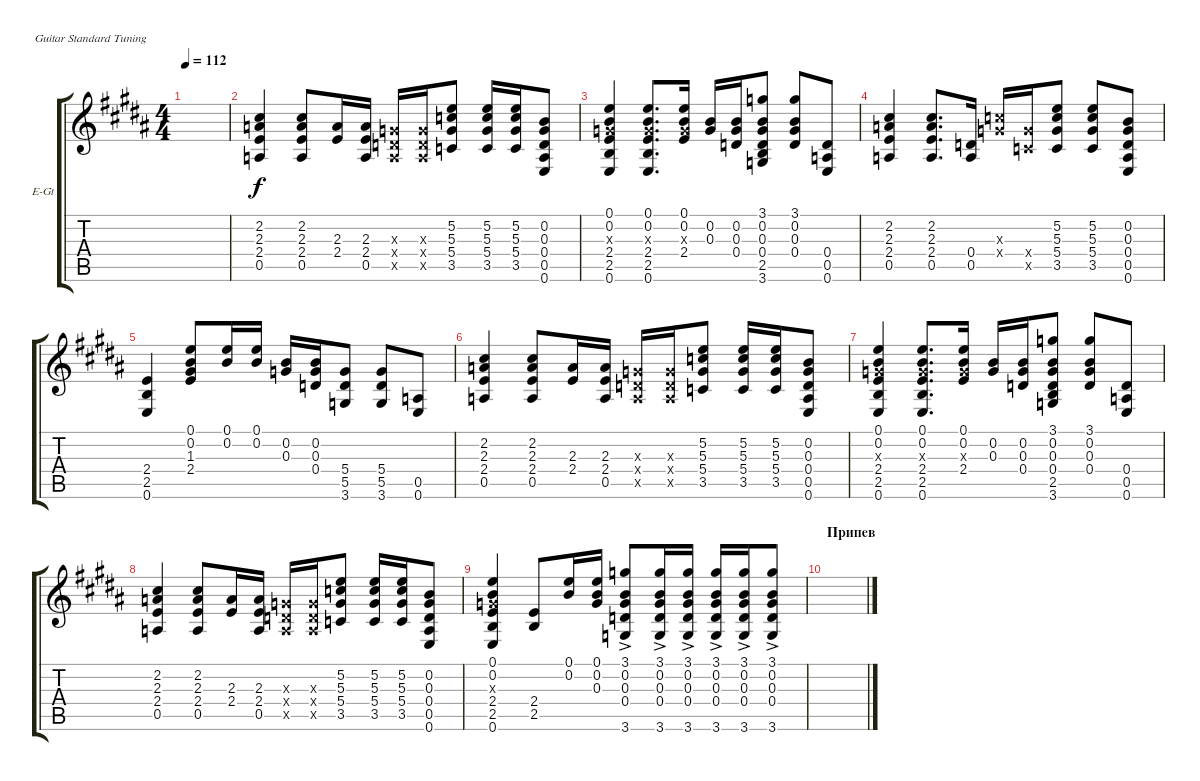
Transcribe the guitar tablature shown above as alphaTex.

\bracketExtendMode groupsimilarinstruments
\firstSystemTrackNameOrientation horizontal
\otherSystemsTrackNameOrientation horizontal
\track ("Kurt Cobain Guitar" "E-Gt") {instrument electricguitarclean}
\staff {score tabs}
\tuning (E4 B3 G3 D3 A2 E2)
\ts (4 4)
\tempo 112
\clef g2
\ks g#minor
|
(2.3 2.4 0.5 2.2).4 (2.3 2.4 0.5 2.2).8 (2.3 2.4).16 (2.3 2.4 0.5).16 (0.4{x} 0.5{x} 0.3{x}).16 (0.4{x} 0.5{x} 0.3{x}).16 (5.3 5.4 3.5 5.2).8 (5.3 5.4 3.5 5.2).16 (5.3 5.4 3.5 5.2).16 (0.3 0.4 0.5 0.6 0.2).8 |
(2.4 2.5 0.6 0.3{x} 0.2 0.1).4 (2.4 2.5 0.6 0.3{x} 0.2 0.1).8{d} (2.4 0.3{x} 0.2 0.1).16 (0.3 0.2).16 (0.3 0.2 0.4).16 (0.4 2.5 3.6 0.3 0.2 3.1).8 (0.3 0.2 3.1 0.4).8 (0.5 0.6 0.4).8 |
(2.3 2.4 0.5 2.2).4 (2.3 2.4 0.5 2.2).8{d} (0.4 0.5).16 (5.3{x} 5.4{x}).16 (5.4{x} 3.5{x}).16 (5.3 5.4 3.5 5.2).8 (5.3 5.4 3.5 5.2).8 (0.3 0.4 0.5 0.6 0.2).8 |
(2.4 2.5 0.6).4 (2.4 0.1 0.2 1.3).8 (0.1 0.2).16 (0.2 0.1).16 (0.3 0.2).16 (0.3 0.2 0.4).16 (5.4 5.5 3.6).8 (5.4 5.5 3.6).8 (0.5 0.6).8 |
(2.3 2.4 0.5 2.2).4 (2.3 2.4 0.5 2.2).8 (2.3 2.4).16 (2.3 2.4 0.5).16 (0.4{x} 0.5{x} 0.3{x}).16 (0.4{x} 0.5{x} 0.3{x}).16 (5.3 5.4 3.5 5.2).8 (5.3 5.4 3.5 5.2).16 (5.3 5.4 3.5 5.2).16 (0.3 0.4 0.5 0.6 0.2).8 |
(2.4 2.5 0.6 0.3{x} 0.2 0.1).4 (2.4 2.5 0.6 0.3{x} 0.2 0.1).8{d} (2.4 0.3{x} 0.2 0.1).16 (0.3 0.2).16 (0.3 0.2 0.4).16 (0.4 2.5 3.6 0.3 0.2 3.1).8 (0.3 0.2 3.1 0.4).8 (0.5 0.6 0.4).8 |
(2.3 2.4 0.5 2.2).4 (2.3 2.4 0.5 2.2).8 (2.3 2.4).16 (2.3 2.4 0.5).16 (0.4{x} 0.5{x} 0.3{x}).16 (0.4{x} 0.5{x} 0.3{x}).16 (5.3 5.4 3.5 5.2).8 (5.3 5.4 3.5 5.2).16 (5.3 5.4 3.5 5.2).16 (0.3 0.4 0.5 0.6 0.2).8 |
(0.6 2.5 2.4 0.3{x} 0.2 0.1).4 (2.4 2.5).8 (0.1 0.2).16 (0.2 0.1 0.3).16 (0.4 3.6 0.3 0.2{ac} 3.1).8 (0.4 3.6 0.3 0.2{ac} 3.1).16 (0.4 3.6 0.3 0.2{ac} 3.1).16 (0.4 3.6 0.3 0.2{ac} 3.1).16 (0.4 3.6 0.3 0.2{ac} 3.1).16 (0.4 3.6 0.3 0.2{ac} 3.1).8 |
\section ("" "Припев")
